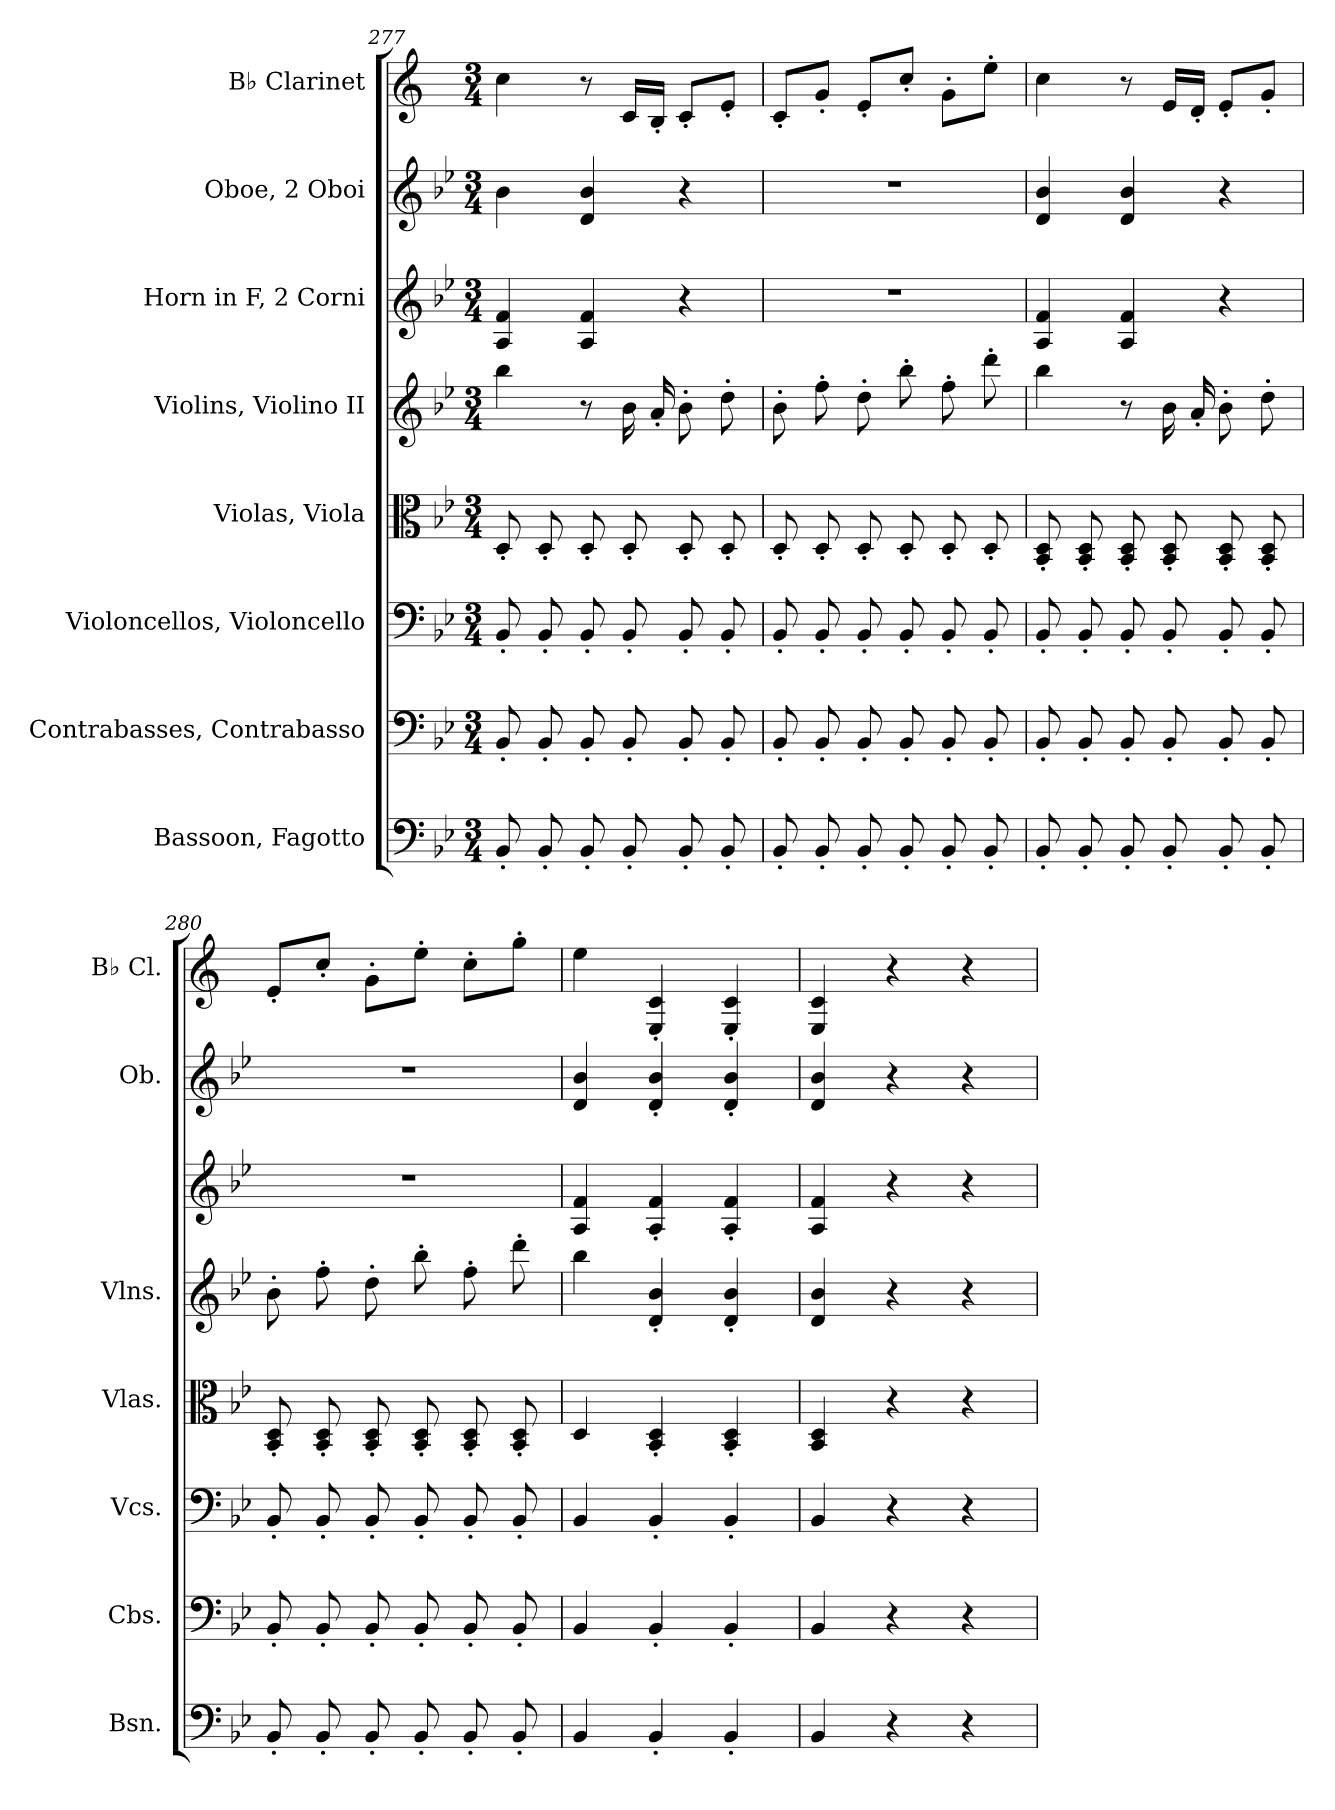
**kern	**kern	**kern	**kern	**kern	**kern	**kern	**kern
*part8	*part7	*part6	*part5	*part4	*part3	*part2	*part1
*staff8	*staff7	*staff6	*staff5	*staff4	*staff3	*staff2	*staff1
*I"Bassoon, Fagotto	*I"Contrabasses, Contrabasso	*I"Violoncellos, Violoncello	*I"Violas, Viola	*I"Violins, Violino II	*I"Horn in F, 2 Corni	*I"Oboe, 2 Oboi	*I"B♭ Clarinet
*I'Bsn.	*I'Cbs.	*I'Vcs.	*I'Vlas.	*I'Vlns.	*	*I'Ob.	*I'B♭ Cl.
!!LO:LB:g=z
*clefF4	*clefF4	*clefF4	*clefC3	*clefG2	*clefG2	*clefG2	*clefG2
*	*ITrd7c12	*	*	*	*ITrd4c7	*	*ITrd1c2
*k[b-e-]	*k[b-e-]	*k[b-e-]	*k[b-e-]	*k[b-e-]	*k[b-e-a-]	*k[b-e-]	*k[b-e-]
*M3/4	*M3/4	*M3/4	*M3/4	*M3/4	*M3/4	*M3/4	*M3/4
=277	=277	=277	=277	=277	=277	=277	=277
8BB-'/	8BBB-'/	8BB-'/	8D'/	4bb-\	4D/ 4B-/	4b-\	4b-\
8BB-'/	8BBB-'/	8BB-'/	8D'/	.	.	.	.
8BB-'/	8BBB-'/	8BB-'/	8D'/	8r	4D/ 4B-/	4d/ 4b-/	8r
8BB-'/	8BBB-'/	8BB-'/	8D'/	16b-\	.	.	16B-/LL
.	.	.	.	16a'/	.	.	16A'/JJ
8BB-'/	8BBB-'/	8BB-'/	8D'/	8b-'\	4r	4r	8B-'/L
8BB-'/	8BBB-'/	8BB-'/	8D'/	8dd'\	.	.	8d'/J
=278	=278	=278	=278	=278	=278	=278	=278
8BB-'/	8BBB-'/	8BB-'/	8D'/	8b-'\	2.r	2.r	8B-'/L
8BB-'/	8BBB-'/	8BB-'/	8D'/	8ff'\	.	.	8f'/J
8BB-'/	8BBB-'/	8BB-'/	8D'/	8dd'\	.	.	8d'/L
8BB-'/	8BBB-'/	8BB-'/	8D'/	8bb-'\	.	.	8b-'/J
8BB-'/	8BBB-'/	8BB-'/	8D'/	8ff'\	.	.	8f'\L
8BB-'/	8BBB-'/	8BB-'/	8D'/	8ddd'\	.	.	8dd'\J
=279	=279	=279	=279	=279	=279	=279	=279
8BB-'/	8BBB-'/	8BB-'/	8BB-/' 8D/'	4bb-\	4D/ 4B-/	4d/ 4b-/	4b-\
8BB-'/	8BBB-'/	8BB-'/	8BB-/' 8D/'	.	.	.	.
8BB-'/	8BBB-'/	8BB-'/	8BB-/' 8D/'	8r	4D/ 4B-/	4d/ 4b-/	8r
8BB-'/	8BBB-'/	8BB-'/	8BB-/' 8D/'	16b-\	.	.	16d/LL
.	.	.	.	16a'/	.	.	16c'/JJ
8BB-'/	8BBB-'/	8BB-'/	8BB-/' 8D/'	8b-'\	4r	4r	8d'/L
8BB-'/	8BBB-'/	8BB-'/	8BB-/' 8D/'	8dd'\	.	.	8f'/J
=280	=280	=280	=280	=280	=280	=280	=280
8BB-'/	8BBB-'/	8BB-'/	8BB-/' 8D/'	8b-'\	2.r	2.r	8d'/L
8BB-'/	8BBB-'/	8BB-'/	8BB-/' 8D/'	8ff'\	.	.	8b-'/J
8BB-'/	8BBB-'/	8BB-'/	8BB-/' 8D/'	8dd'\	.	.	8f'\L
8BB-'/	8BBB-'/	8BB-'/	8BB-/' 8D/'	8bb-'\	.	.	8dd'\J
8BB-'/	8BBB-'/	8BB-'/	8BB-/' 8D/'	8ff'\	.	.	8b-'\L
8BB-'/	8BBB-'/	8BB-'/	8BB-/' 8D/'	8ddd'\	.	.	8ff'\J
=281	=281	=281	=281	=281	=281	=281	=281
4BB-/	4BBB-/	4BB-/	4D/	4bb-\	4D/ 4B-/	4d/ 4b-/	4dd\
4BB-'/	4BBB-'/	4BB-'/	4BB-/' 4D/'	4d/' 4b-/'	4D/' 4B-/'	4d/' 4b-/'	4D/' 4B-/'
4BB-'/	4BBB-'/	4BB-'/	4BB-/' 4D/'	4d/' 4b-/'	4D/' 4B-/'	4d/' 4b-/'	4D/' 4B-/'
=282	=282	=282	=282	=282	=282	=282	=282
4BB-/	4BBB-/	4BB-/	4BB-/ 4D/	4d/ 4b-/	4D/ 4B-/	4d/ 4b-/	4D/ 4B-/
4r	4r	4r	4r	4r	4r	4r	4r
4r	4r	4r	4r	4r	4r	4r	4r
=	=	=	=	=	=	=	=
*-	*-	*-	*-	*-	*-	*-	*-
